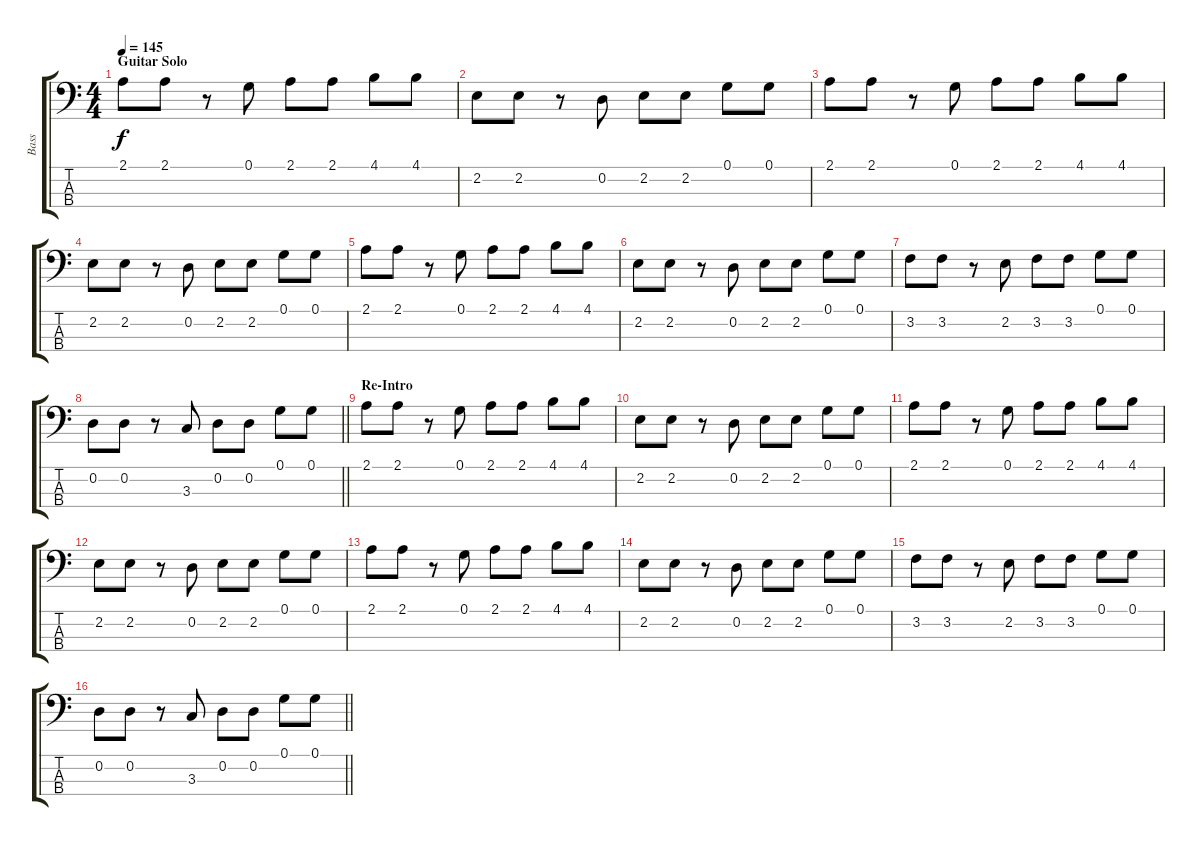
\track ("Bass" "Bass") {instrument electricbasspick}
\staff {score tabs}
\tuning (G2 D2 A1 E1) {hide}
\ts (4 4)
\section ("" "Guitar Solo")
\tempo 145
\clef f4
\ks c
2.1.8{dy f} 2.1.8 r.8 0.1.8 2.1.8 2.1.8 4.1.8 4.1.8 |
2.2.8 2.2.8 r.8 0.2.8 2.2.8 2.2.8 0.1.8 0.1.8 |
2.1.8 2.1.8 r.8 0.1.8 2.1.8 2.1.8 4.1.8 4.1.8 |
2.2.8 2.2.8 r.8 0.2.8 2.2.8 2.2.8 0.1.8 0.1.8 |
2.1.8 2.1.8 r.8 0.1.8 2.1.8 2.1.8 4.1.8 4.1.8 |
2.2.8 2.2.8 r.8 0.2.8 2.2.8 2.2.8 0.1.8 0.1.8 |
3.2.8 3.2.8 r.8 2.2.8 3.2.8 3.2.8 0.1.8 0.1.8 |
\barLineRight lightlight
0.2.8 0.2.8 r.8 3.3.8 0.2.8 0.2.8 0.1.8 0.1.8 |
\section ("" "Re-Intro")
2.1.8 2.1.8 r.8 0.1.8 2.1.8 2.1.8 4.1.8 4.1.8 |
2.2.8 2.2.8 r.8 0.2.8 2.2.8 2.2.8 0.1.8 0.1.8 |
2.1.8 2.1.8 r.8 0.1.8 2.1.8 2.1.8 4.1.8 4.1.8 |
2.2.8 2.2.8 r.8 0.2.8 2.2.8 2.2.8 0.1.8 0.1.8 |
2.1.8 2.1.8 r.8 0.1.8 2.1.8 2.1.8 4.1.8 4.1.8 |
2.2.8 2.2.8 r.8 0.2.8 2.2.8 2.2.8 0.1.8 0.1.8 |
3.2.8 3.2.8 r.8 2.2.8 3.2.8 3.2.8 0.1.8 0.1.8 |
\barLineRight lightlight
0.2.8 0.2.8 r.8 3.3.8 0.2.8 0.2.8 0.1.8 0.1.8
